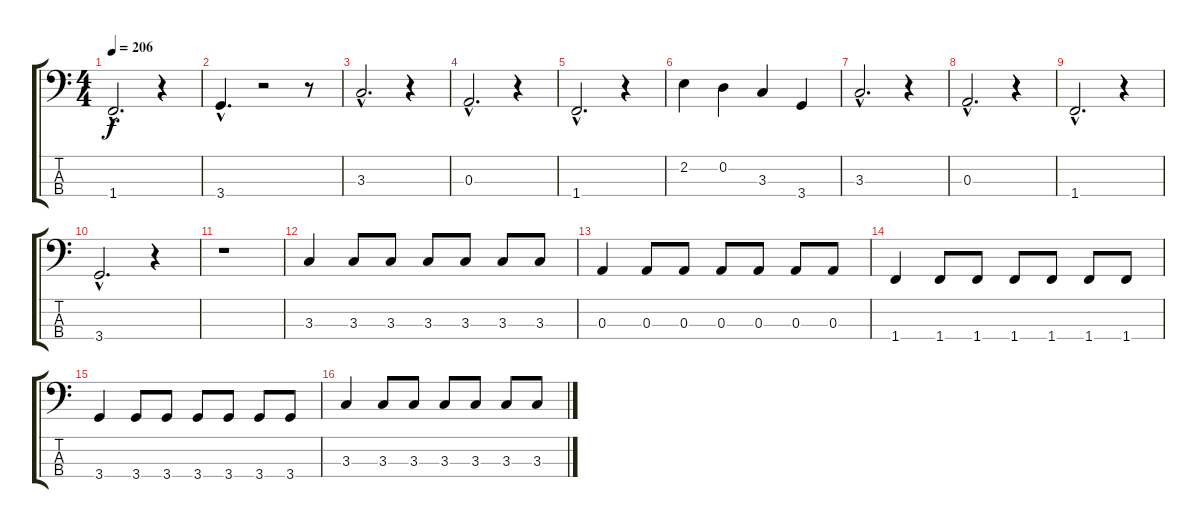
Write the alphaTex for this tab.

\track "" {instrument electricbassfinger}
\staff {score tabs}
\tuning (G2 D2 A1 E1) {hide}
\ts (4 4)
\tempo 206
\clef f4
\ks c
1.4{hac}.2{d dy f} r.4 |
3.4{hac}.4{d} r.2 r.8 |
3.3{hac}.2{d} r.4 |
0.3{hac}.2{d} r.4 |
1.4{hac}.2{d} r.4 |
2.2.4 0.2.4 3.3.4 3.4.4 |
3.3{hac}.2{d} r.4 |
0.3{hac}.2{d} r.4 |
1.4{hac}.2{d} r.4 |
3.4{hac}.2{d} r.4 |
r.1 |
3.3.4 3.3.8 3.3.8 3.3.8 3.3.8 3.3.8 3.3.8 |
0.3.4 0.3.8 0.3.8 0.3.8 0.3.8 0.3.8 0.3.8 |
1.4.4 1.4.8 1.4.8 1.4.8 1.4.8 1.4.8 1.4.8 |
3.4.4 3.4.8 3.4.8 3.4.8 3.4.8 3.4.8 3.4.8 |
3.3.4 3.3.8 3.3.8 3.3.8 3.3.8 3.3.8 3.3.8
